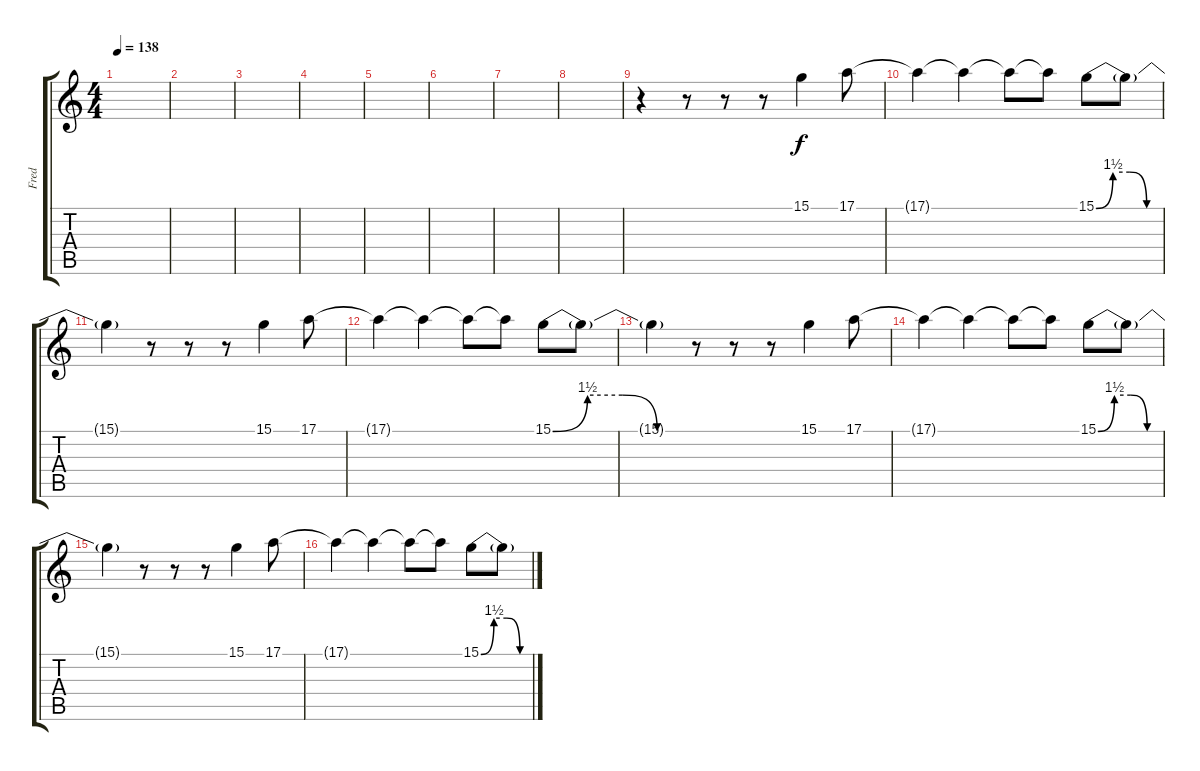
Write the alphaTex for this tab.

\track ("Fred" "Fred") {instrument lead5charang}
\staff {score tabs}
\tuning (E4 B3 G3 D3 A2 E2) {hide}
\ts (4 4)
\tempo 138
\clef g2
\ks c
|
|
|
|
|
|
|
|
r.4 r.8 r.8 r.8 15.1.4 17.1.8 |
17.1{t}.4 17.1{t}.4 17.1{t}.8 17.1{t}.8 15.1{be (custom 0 0 15 6 30 6 45 0 60 0)}.8 15.1{t}.8 |
15.1{t}.4 r.8 r.8 r.8 15.1.4 17.1.8 |
17.1{t}.4 17.1{t}.4 17.1{t}.8 17.1{t}.8 15.1{be (custom 0 0 15 6 30 6 45 0 60 0)}.8 15.1{t}.8 |
15.1{t}.4 r.8 r.8 r.8 15.1.4 17.1.8 |
17.1{t}.4 17.1{t}.4 17.1{t}.8 17.1{t}.8 15.1{be (custom 0 0 15 6 30 6 45 0 60 0)}.8 15.1{t}.8 |
15.1{t}.4 r.8 r.8 r.8 15.1.4 17.1.8 |
17.1{t}.4 17.1{t}.4 17.1{t}.8 17.1{t}.8 15.1{be (custom 0 0 15 6 30 6 45 0 60 0)}.8 15.1{t}.8
